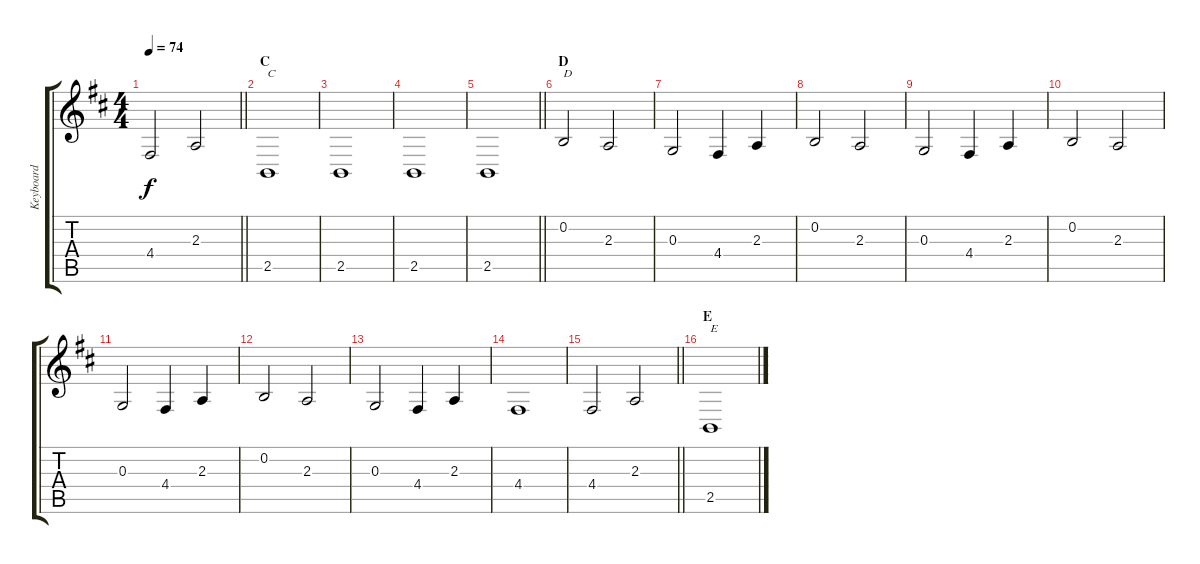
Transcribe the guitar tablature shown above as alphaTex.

\track ("Keyboard" "Keyboard") {instrument drawbarorgan}
\staff {score tabs}
\tuning (E4 B3 G3 D3 A2 E2) {hide}
\ts (4 4)
\tempo 74
\clef g2
\barLineRight lightlight
\ks d
4.4.2{dy f} 2.3.2 |
\section ("" "C")
2.5.1{txt "C"} |
2.5.1 |
2.5.1 |
\barLineRight lightlight
2.5.1 |
\section ("" "D")
0.2.2{txt "D"} 2.3.2 |
0.3.2 4.4.4 2.3.4 |
0.2.2 2.3.2 |
0.3.2 4.4.4 2.3.4 |
0.2.2 2.3.2 |
0.3.2 4.4.4 2.3.4 |
0.2.2 2.3.2 |
0.3.2 4.4.4 2.3.4 |
4.4.1 |
\barLineRight lightlight
4.4.2 2.3.2 |
\section ("" "E")
2.5.1{txt "E"}
